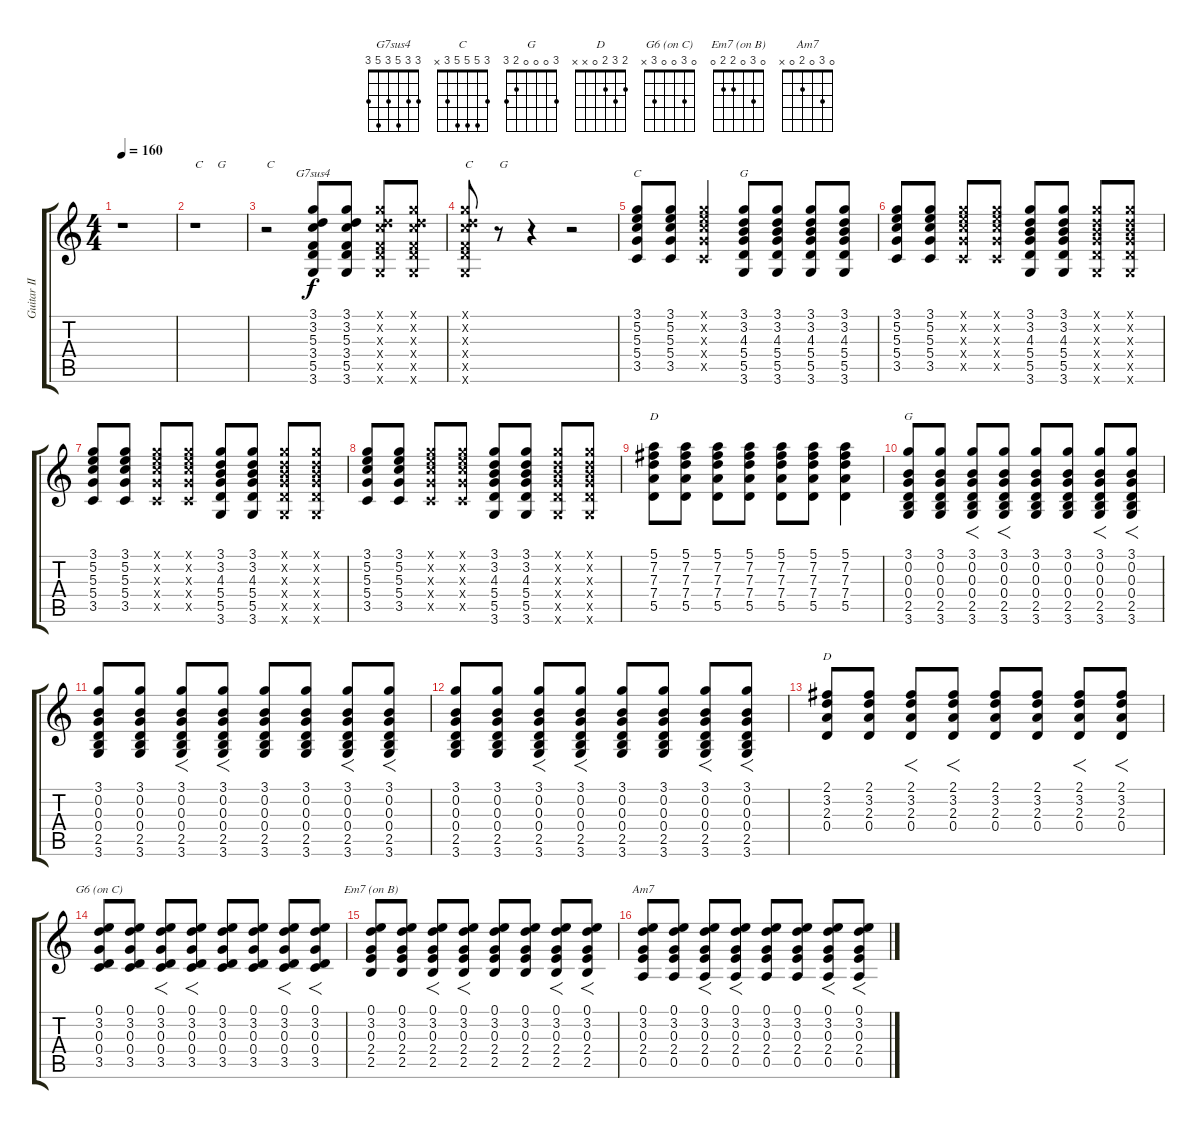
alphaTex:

\track ("Guitar II" "Guitar II") {instrument acousticguitarnylon}
\staff {score tabs}
\tuning (E4 B3 G3 D3 A2 E2) {hide}
\chord ("G7sus4" 3 3 5 3 5 3)
\chord ("C" 3 5 5 5 3 x)
\chord ("G" 3 3 4 5 5 3)
\chord ("D" 5 7 7 7 5 x) {firstfret 5}
\chord ("G" 3 0 0 0 2 3)
\chord ("D" 2 3 2 0 x x)
\chord ("G6 (on C)" 0 3 0 0 3 x)
\chord ("Em7 (on B)" 0 3 0 2 2 0)
\chord ("Am7" 0 3 0 2 0 x)
\ts (4 4)
\tempo 160
\clef g2
\ks c
r.1{dy f instrument acousticguitarnylon} |
r.1{txt "C     G"} |
r.2{txt "C"} (3.1 3.2 5.3 3.4 5.5 3.6).8{ch "G7sus4"} (3.1 3.2 5.3 3.4 5.5 3.6).8 (3.1{x} 3.2{x} 5.3{x} 3.4{x} 5.5{x} 3.6{x}).8 (3.1{x} 3.2{x} 5.3{x} 3.4{x} 5.5{x} 3.6{x}).8 |
(3.1{x} 3.2{x} 5.3{x} 3.4{x} 5.5{x} 3.6{x}).8{txt "C         G"} r.8 r.4 r.2 |
(3.1 5.2 5.3 5.4 3.5).8{ch "C"} (3.1 5.2 5.3 5.4 3.5).8 (3.1{x} 5.2{x} 5.3{x} 5.4{x} 3.5{x}).4 (3.1 3.2 4.3 5.4 5.5 3.6).8{ch "G"} (3.1 3.2 4.3 5.4 5.5 3.6).8 (3.1 3.2 4.3 5.4 5.5 3.6).8 (3.1 3.2 4.3 5.4 5.5 3.6).8 |
(3.1 5.2 5.3 5.4 3.5).8 (3.1 5.2 5.3 5.4 3.5).8 (3.1{x} 5.2{x} 5.3{x} 5.4{x} 3.5{x}).8 (3.1{x} 5.2{x} 5.3{x} 5.4{x} 3.5{x}).8 (3.1 3.2 4.3 5.4 5.5 3.6).8 (3.1 3.2 4.3 5.4 5.5 3.6).8 (3.1{x} 3.2{x} 4.3{x} 5.4{x} 5.5{x} 3.6{x}).8 (3.1{x} 3.2{x} 4.3{x} 5.4{x} 5.5{x} 3.6{x}).8 |
(3.1 5.2 5.3 5.4 3.5).8 (3.1 5.2 5.3 5.4 3.5).8 (3.1{x} 5.2{x} 5.3{x} 5.4{x} 3.5{x}).8 (3.1{x} 5.2{x} 5.3{x} 5.4{x} 3.5{x}).8 (3.1 3.2 4.3 5.4 5.5 3.6).8 (3.1 3.2 4.3 5.4 5.5 3.6).8 (3.1{x} 3.2{x} 4.3{x} 5.4{x} 5.5{x} 3.6{x}).8 (3.1{x} 3.2{x} 4.3{x} 5.4{x} 5.5{x} 3.6{x}).8 |
(3.1 5.2 5.3 5.4 3.5).8 (3.1 5.2 5.3 5.4 3.5).8 (3.1{x} 5.2{x} 5.3{x} 5.4{x} 3.5{x}).8 (3.1{x} 5.2{x} 5.3{x} 5.4{x} 3.5{x}).8 (3.1 3.2 4.3 5.4 5.5 3.6).8 (3.1 3.2 4.3 5.4 5.5 3.6).8 (3.1{x} 3.2{x} 4.3{x} 5.4{x} 5.5{x} 3.6{x}).8 (3.1{x} 3.2{x} 4.3{x} 5.4{x} 5.5{x} 3.6{x}).8 |
(5.1 7.2 7.3 7.4 5.5).8{ch "D"} (5.1 7.2 7.3 7.4 5.5).8 (5.1 7.2 7.3 7.4 5.5).8 (5.1 7.2 7.3 7.4 5.5).8 (5.1 7.2 7.3 7.4 5.5).8 (5.1 7.2 7.3 7.4 5.5).8 (5.1 7.2 7.3 7.4 5.5).4 |
(3.1 0.2 0.3 0.4 2.5 3.6).8{ch "G"} (3.1 0.2 0.3 0.4 2.5 3.6).8 (3.1 0.2 0.3 0.4 2.5 3.6).8{f} (3.1 0.2 0.3 0.4 2.5 3.6).8{f} (3.1 0.2 0.3 0.4 2.5 3.6).8 (3.1 0.2 0.3 0.4 2.5 3.6).8 (3.1 0.2 0.3 0.4 2.5 3.6).8{f} (3.1 0.2 0.3 0.4 2.5 3.6).8{f} |
(3.1 0.2 0.3 0.4 2.5 3.6).8 (3.1 0.2 0.3 0.4 2.5 3.6).8 (3.1 0.2 0.3 0.4 2.5 3.6).8{f} (3.1 0.2 0.3 0.4 2.5 3.6).8{f} (3.1 0.2 0.3 0.4 2.5 3.6).8 (3.1 0.2 0.3 0.4 2.5 3.6).8 (3.1 0.2 0.3 0.4 2.5 3.6).8{f} (3.1 0.2 0.3 0.4 2.5 3.6).8{f} |
(3.1 0.2 0.3 0.4 2.5 3.6).8 (3.1 0.2 0.3 0.4 2.5 3.6).8 (3.1 0.2 0.3 0.4 2.5 3.6).8{f} (3.1 0.2 0.3 0.4 2.5 3.6).8{f} (3.1 0.2 0.3 0.4 2.5 3.6).8 (3.1 0.2 0.3 0.4 2.5 3.6).8 (3.1 0.2 0.3 0.4 2.5 3.6).8{f} (3.1 0.2 0.3 0.4 2.5 3.6).8{f} |
(2.1 3.2 2.3 0.4).8{ch "D"} (2.1 3.2 2.3 0.4).8 (2.1 3.2 2.3 0.4).8{f} (2.1 3.2 2.3 0.4).8{f} (2.1 3.2 2.3 0.4).8 (2.1 3.2 2.3 0.4).8 (2.1 3.2 2.3 0.4).8{f} (2.1 3.2 2.3 0.4).8{f} |
(0.1 3.2 0.3 0.4 3.5).8{ch "G6 (on C)"} (0.1 3.2 0.3 0.4 3.5).8 (0.1 3.2 0.3 0.4 3.5).8{f} (0.1 3.2 0.3 0.4 3.5).8{f} (0.1 3.2 0.3 0.4 3.5).8 (0.1 3.2 0.3 0.4 3.5).8 (0.1 3.2 0.3 0.4 3.5).8{f} (0.1 3.2 0.3 0.4 3.5).8{f} |
(0.1 3.2 0.3 2.4 2.5).8{ch "Em7 (on B)"} (0.1 3.2 0.3 2.4 2.5).8 (0.1 3.2 0.3 2.4 2.5).8{f} (0.1 3.2 0.3 2.4 2.5).8{f} (0.1 3.2 0.3 2.4 2.5).8 (0.1 3.2 0.3 2.4 2.5).8 (0.1 3.2 0.3 2.4 2.5).8{f} (0.1 3.2 0.3 2.4 2.5).8{f} |
(0.1 3.2 0.3 2.4 0.5).8{ch "Am7"} (0.1 3.2 0.3 2.4 0.5).8 (0.1 3.2 0.3 2.4 0.5).8{f} (0.1 3.2 0.3 2.4 0.5).8{f} (0.1 3.2 0.3 2.4 0.5).8 (0.1 3.2 0.3 2.4 0.5).8 (0.1 3.2 0.3 2.4 0.5).8{f} (0.1 3.2 0.3 2.4 0.5).8{f}
